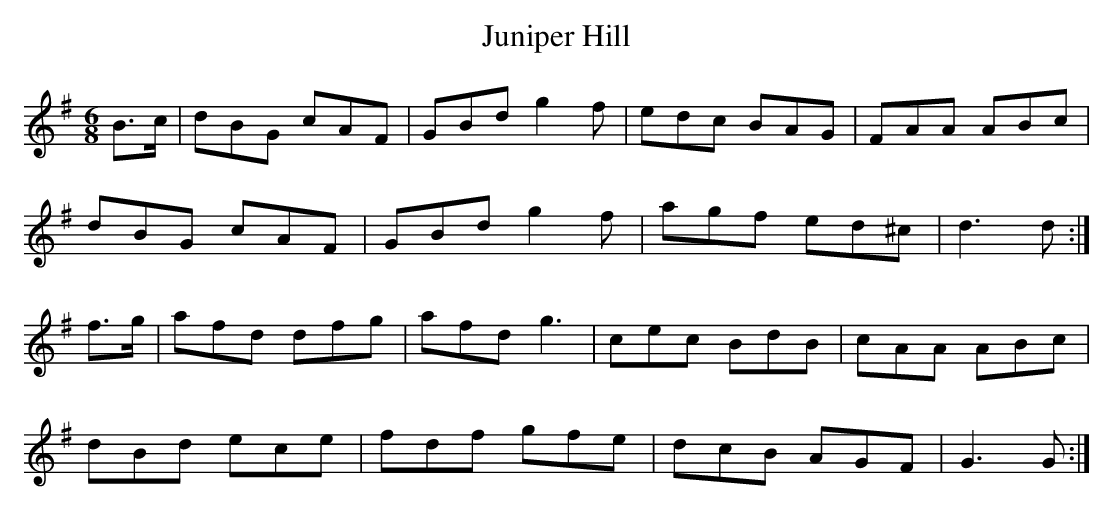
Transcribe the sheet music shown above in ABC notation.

X:1
T:Juniper Hill
M:6/8
L:1/8
K:G
B>c|dBG cAF|GBd g2f|edc BAG|FAA ABc|!
dBG cAF|GBd g2f|agf ed^c|d3 d:|!
f>g|afd dfg|afd g3|cec BdB|cAA ABc|!
dBd ece|fdf gfe|dcB AGF|G3 G:|
